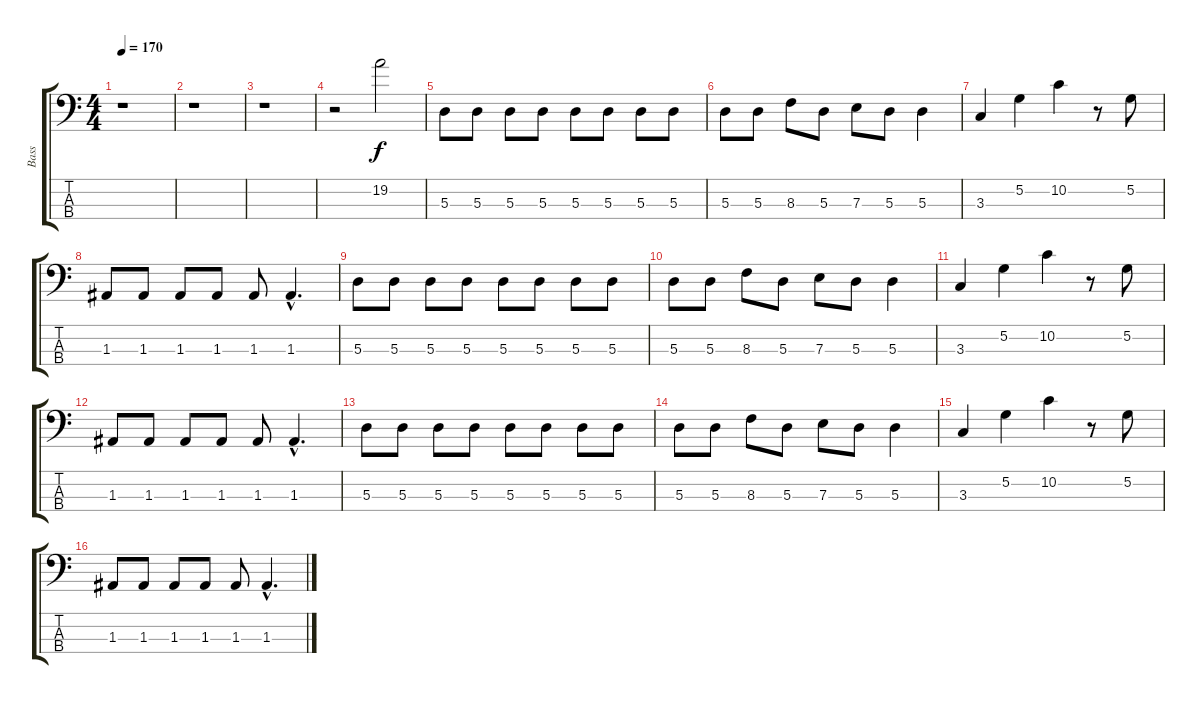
\track ("Bass" "Bass") {instrument electricbasspick}
\staff {score tabs}
\tuning (G2 D2 A1 E1) {hide}
\ts (4 4)
\tempo 170
\clef f4
\ks c
r.1{dy f} |
r.1 |
r.1 |
r.2 19.2.2 |
5.3.8 5.3.8 5.3.8 5.3.8 5.3.8 5.3.8 5.3.8 5.3.8 |
5.3.8 5.3.8 8.3.8 5.3.8 7.3.8 5.3.8 5.3.4 |
3.3.4 5.2.4 10.2.4 r.8 5.2.8 |
1.3.8 1.3.8 1.3.8 1.3.8 1.3.8 1.3{hac}.4{d} |
5.3.8 5.3.8 5.3.8 5.3.8 5.3.8 5.3.8 5.3.8 5.3.8 |
5.3.8 5.3.8 8.3.8 5.3.8 7.3.8 5.3.8 5.3.4 |
3.3.4 5.2.4 10.2.4 r.8 5.2.8 |
1.3.8 1.3.8 1.3.8 1.3.8 1.3.8 1.3{hac}.4{d} |
5.3.8 5.3.8 5.3.8 5.3.8 5.3.8 5.3.8 5.3.8 5.3.8 |
5.3.8 5.3.8 8.3.8 5.3.8 7.3.8 5.3.8 5.3.4 |
3.3.4 5.2.4 10.2.4 r.8 5.2.8 |
1.3.8 1.3.8 1.3.8 1.3.8 1.3.8 1.3{hac}.4{d}
